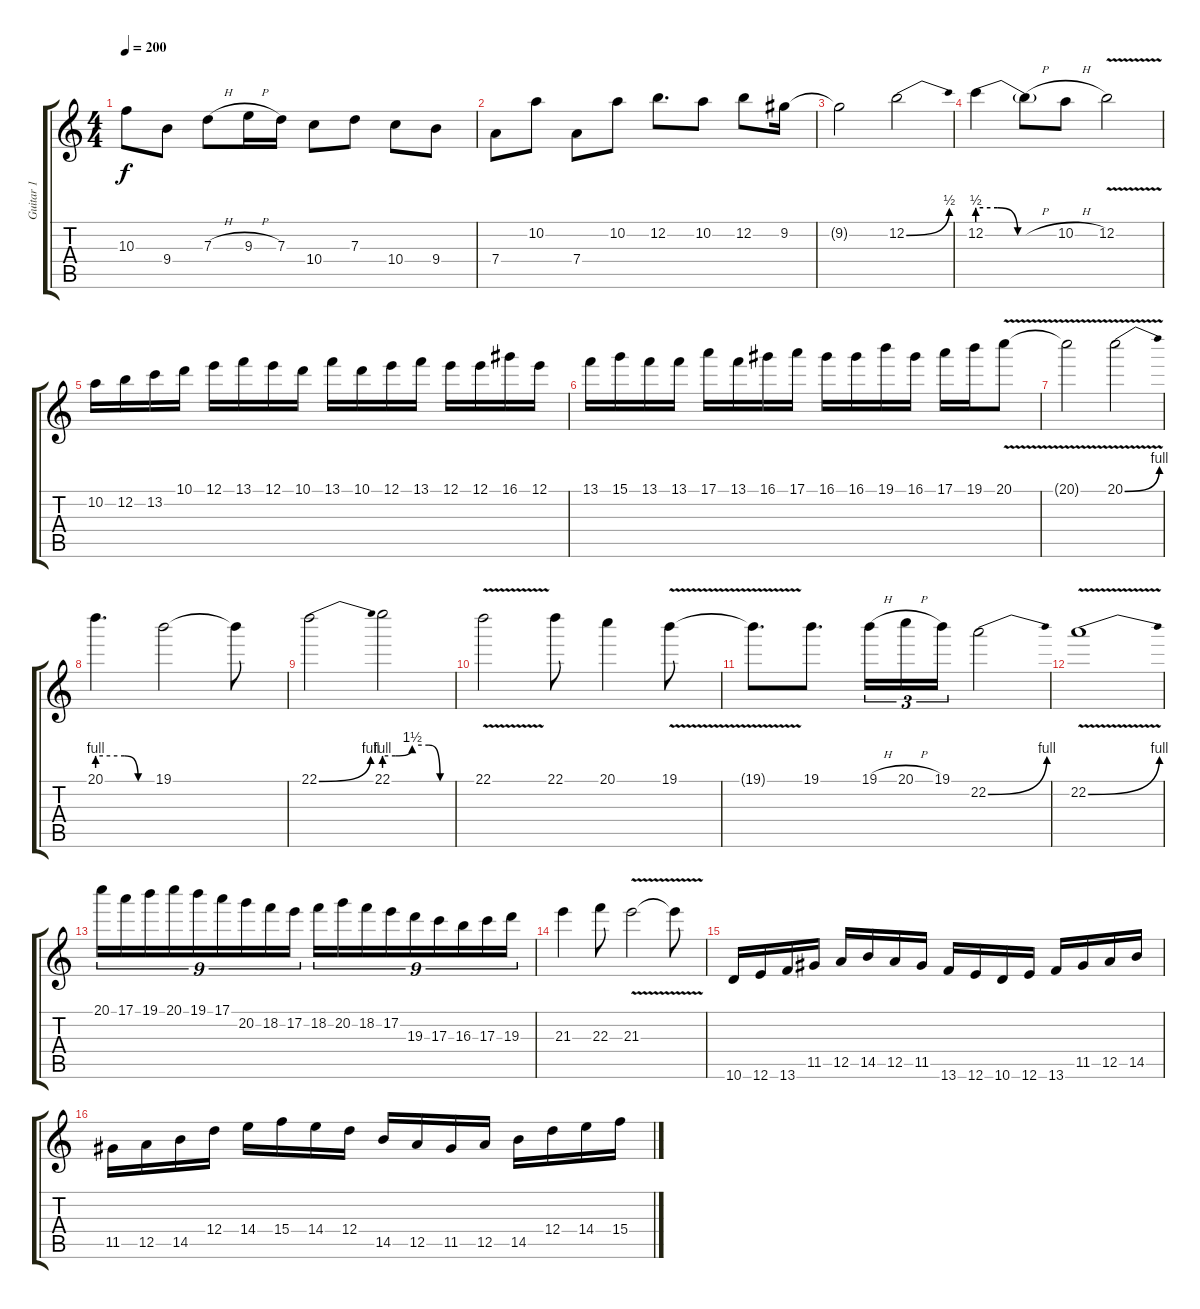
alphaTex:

\track ("Guitar 1" "Guitar 1") {instrument distortionguitar}
\staff {score tabs}
\tuning (E4 B3 G3 D3 A2 E2) {hide}
\ts (4 4)
\tempo 200
\clef g2
\ks c
10.3.8{dy f} 9.4.8 7.3{h}.8 9.3{h}.16 7.3.16 10.4.8 7.3.8 10.4.8 9.4.8 |
7.4.8 10.2.8 7.4.8 10.2.8 12.2.8{d} 10.2.8 12.2.8 9.2.16 |
9.2{t}.2 12.2{be (bend 0 0 60 2)}.2 |
12.2{be (custom 0 2 15 2 30 0 60 0)}.4 12.2{h t}.8 10.2{h}.8 12.2{v}.2 |
10.2.16 12.2.16 13.2.16 10.1.16 12.1.16 13.1.16 12.1.16 10.1.16 13.1.16 10.1.16 12.1.16 13.1.16 12.1.16 12.1.16 16.1.16 12.1.16 |
13.1.16 15.1.16 13.1.16 13.1.16 17.1.16 13.1.16 16.1.16 17.1.16 16.1.16 16.1.16 19.1.16 16.1.16 17.1.16 19.1.16 20.1{v}.8 |
20.1{t}.2 20.1{be (bend 0 0 60 4) v}.2 |
20.1{be (custom 0 4 30 4 45 0 60 0)}.4{d} 19.1.2 19.1{t}.8 |
22.1{be (bend 0 0 60 4)}.2 22.1{be (custom 0 4 10 4 25 6 40 6 50 0 60 0)}.2 |
22.1{v}.2 22.1.8 20.1.4 19.1{v}.8 |
19.1{t}.8{d} 19.1.8{d} 19.1{h}.16{tu (3 2)} 20.1{h}.16{tu (3 2)} 19.1.16{tu (3 2)} 22.2{be (bend 0 0 60 4)}.2 |
22.2{be (bend 0 0 60 4) v}.1 |
20.1.16{tu (9 8)} 17.1.16{tu (9 8)} 19.1.16{tu (9 8)} 20.1.16{tu (9 8)} 19.1.16{tu (9 8)} 17.1.16{tu (9 8)} 20.2.16{tu (9 8)} 18.2.16{tu (9 8)} 17.2.16{tu (9 8)} 18.2.16{tu (9 8)} 20.2.16{tu (9 8)} 18.2.16{tu (9 8)} 17.2.16{tu (9 8)} 19.3.16{tu (9 8)} 17.3.16{tu (9 8)} 16.3.16{tu (9 8)} 17.3.16{tu (9 8)} 19.3.16{tu (9 8)} |
21.3.4 22.3.8 21.3{v}.2 21.3{t}.8 |
10.6.16 12.6.16 13.6.16 11.5.16 12.5.16 14.5.16 12.5.16 11.5.16 13.6.16 12.6.16 10.6.16 12.6.16 13.6.16 11.5.16 12.5.16 14.5.16 |
11.5.16 12.5.16 14.5.16 12.4.16 14.4.16 15.4.16 14.4.16 12.4.16 14.5.16 12.5.16 11.5.16 12.5.16 14.5.16 12.4.16 14.4.16 15.4.16
